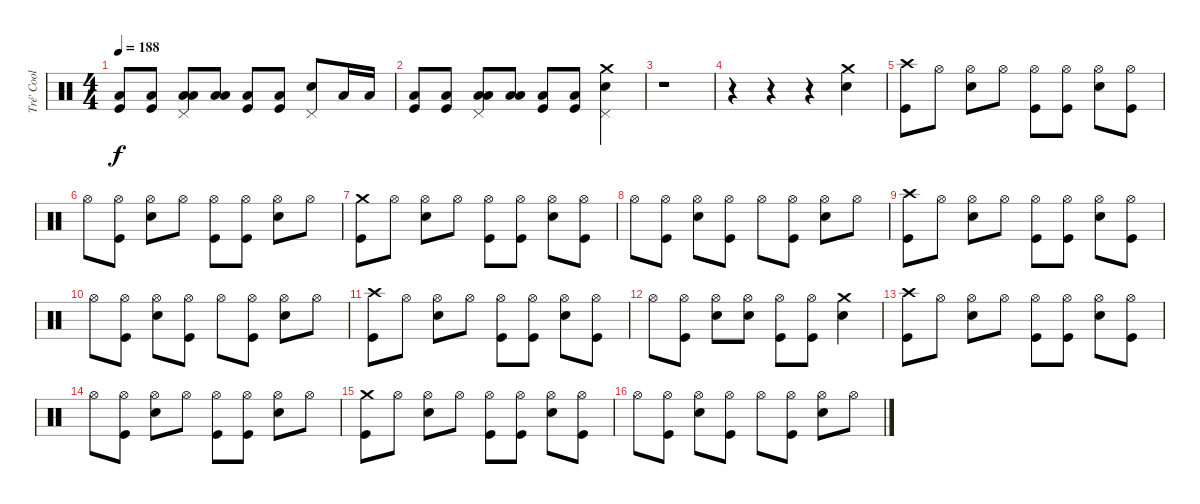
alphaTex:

\track ("Tré' Cool" "Tré' Cool") {instrument percussion}
\staff {score}
\articulation defaults
\ts (4 4)
\tempo 188
\clef neutral
\ks c
("Low Floor Tom (hit)" "Kick (hit)").8{dy f} ("Low Floor Tom (hit)" "Kick (hit)").8 ("Low Tom (hit)" "Low Floor Tom (hit)" "Pedal Hi-Hat (hit)").8 ("Low Tom (hit)" "Low Floor Tom (hit)").8 ("Low Floor Tom (hit)" "Kick (hit)").8 ("Low Floor Tom (hit)" "Kick (hit)").8 ("Electric Snare (hit)" "Pedal Hi-Hat (hit)").8 "Low Floor Tom (hit)".16 "Low Floor Tom (hit)".16 |
("Low Floor Tom (hit)" "Kick (hit)").8 ("Low Floor Tom (hit)" "Kick (hit)").8 ("Low Tom (hit)" "Low Floor Tom (hit)" "Pedal Hi-Hat (hit)").8 ("Low Tom (hit)" "Low Floor Tom (hit)").8 ("Low Floor Tom (hit)" "Kick (hit)").8 ("Low Floor Tom (hit)" "Kick (hit)").8 ("Crash medium (hit)" "Electric Snare (hit)" "Pedal Hi-Hat (hit)").4 |
r.1 |
r.4 r.4 r.4 ("Crash medium (hit)" "Electric Snare (hit)").4 |
("Crash high (hit)" "Kick (hit)").8 "Hi-Hat (open)".8 ("Hi-Hat (open)" "Electric Snare (hit)").8 "Hi-Hat (open)".8 ("Hi-Hat (open)" "Kick (hit)").8 ("Hi-Hat (open)" "Kick (hit)").8 ("Hi-Hat (open)" "Electric Snare (hit)").8 ("Hi-Hat (open)" "Kick (hit)").8 |
"Hi-Hat (open)".8 ("Hi-Hat (open)" "Kick (hit)").8 ("Hi-Hat (open)" "Electric Snare (hit)").8 "Hi-Hat (open)".8 ("Hi-Hat (open)" "Kick (hit)").8 ("Hi-Hat (open)" "Kick (hit)").8 ("Hi-Hat (open)" "Electric Snare (hit)").8 "Hi-Hat (open)".8 |
("Crash medium (hit)" "Kick (hit)").8 "Hi-Hat (open)".8 ("Hi-Hat (open)" "Electric Snare (hit)").8 "Hi-Hat (open)".8 ("Hi-Hat (open)" "Kick (hit)").8 ("Hi-Hat (open)" "Kick (hit)").8 ("Hi-Hat (open)" "Electric Snare (hit)").8 ("Hi-Hat (open)" "Kick (hit)").8 |
"Hi-Hat (open)".8 ("Hi-Hat (open)" "Kick (hit)").8 ("Hi-Hat (open)" "Electric Snare (hit)").8 ("Hi-Hat (open)" "Kick (hit)").8 "Hi-Hat (open)".8 ("Hi-Hat (open)" "Kick (hit)").8 ("Hi-Hat (open)" "Electric Snare (hit)").8 "Hi-Hat (open)".8 |
("Crash high (hit)" "Kick (hit)").8 "Hi-Hat (open)".8 ("Hi-Hat (open)" "Electric Snare (hit)").8 "Hi-Hat (open)".8 ("Hi-Hat (open)" "Kick (hit)").8 ("Hi-Hat (open)" "Kick (hit)").8 ("Hi-Hat (open)" "Electric Snare (hit)").8 ("Hi-Hat (open)" "Kick (hit)").8 |
"Hi-Hat (open)".8 ("Hi-Hat (open)" "Kick (hit)").8 ("Hi-Hat (open)" "Electric Snare (hit)").8 ("Hi-Hat (open)" "Kick (hit)").8 "Hi-Hat (open)".8 ("Hi-Hat (open)" "Kick (hit)").8 ("Hi-Hat (open)" "Electric Snare (hit)").8 "Hi-Hat (open)".8 |
("Crash high (hit)" "Kick (hit)").8 "Hi-Hat (open)".8 ("Hi-Hat (open)" "Electric Snare (hit)").8 "Hi-Hat (open)".8 ("Hi-Hat (open)" "Kick (hit)").8 ("Hi-Hat (open)" "Kick (hit)").8 ("Hi-Hat (open)" "Electric Snare (hit)").8 ("Hi-Hat (open)" "Kick (hit)").8 |
"Hi-Hat (open)".8 ("Hi-Hat (open)" "Kick (hit)").8 ("Hi-Hat (open)" "Electric Snare (hit)").8 ("Hi-Hat (open)" "Electric Snare (hit)").8 ("Hi-Hat (open)" "Kick (hit)").8 ("Hi-Hat (open)" "Kick (hit)").8 ("Crash medium (hit)" "Electric Snare (hit)").4 |
("Crash high (hit)" "Kick (hit)").8 "Hi-Hat (open)".8 ("Hi-Hat (open)" "Electric Snare (hit)").8 "Hi-Hat (open)".8 ("Hi-Hat (open)" "Kick (hit)").8 ("Hi-Hat (open)" "Kick (hit)").8 ("Hi-Hat (open)" "Electric Snare (hit)").8 ("Hi-Hat (open)" "Kick (hit)").8 |
"Hi-Hat (open)".8 ("Hi-Hat (open)" "Kick (hit)").8 ("Hi-Hat (open)" "Electric Snare (hit)").8 "Hi-Hat (open)".8 ("Hi-Hat (open)" "Kick (hit)").8 ("Hi-Hat (open)" "Kick (hit)").8 ("Hi-Hat (open)" "Electric Snare (hit)").8 "Hi-Hat (open)".8 |
("Crash medium (hit)" "Kick (hit)").8 "Hi-Hat (open)".8 ("Hi-Hat (open)" "Electric Snare (hit)").8 "Hi-Hat (open)".8 ("Hi-Hat (open)" "Kick (hit)").8 ("Hi-Hat (open)" "Kick (hit)").8 ("Hi-Hat (open)" "Electric Snare (hit)").8 ("Hi-Hat (open)" "Kick (hit)").8 |
"Hi-Hat (open)".8 ("Hi-Hat (open)" "Kick (hit)").8 ("Hi-Hat (open)" "Electric Snare (hit)").8 ("Hi-Hat (open)" "Kick (hit)").8 "Hi-Hat (open)".8 ("Hi-Hat (open)" "Kick (hit)").8 ("Hi-Hat (open)" "Electric Snare (hit)").8 "Hi-Hat (open)".8
